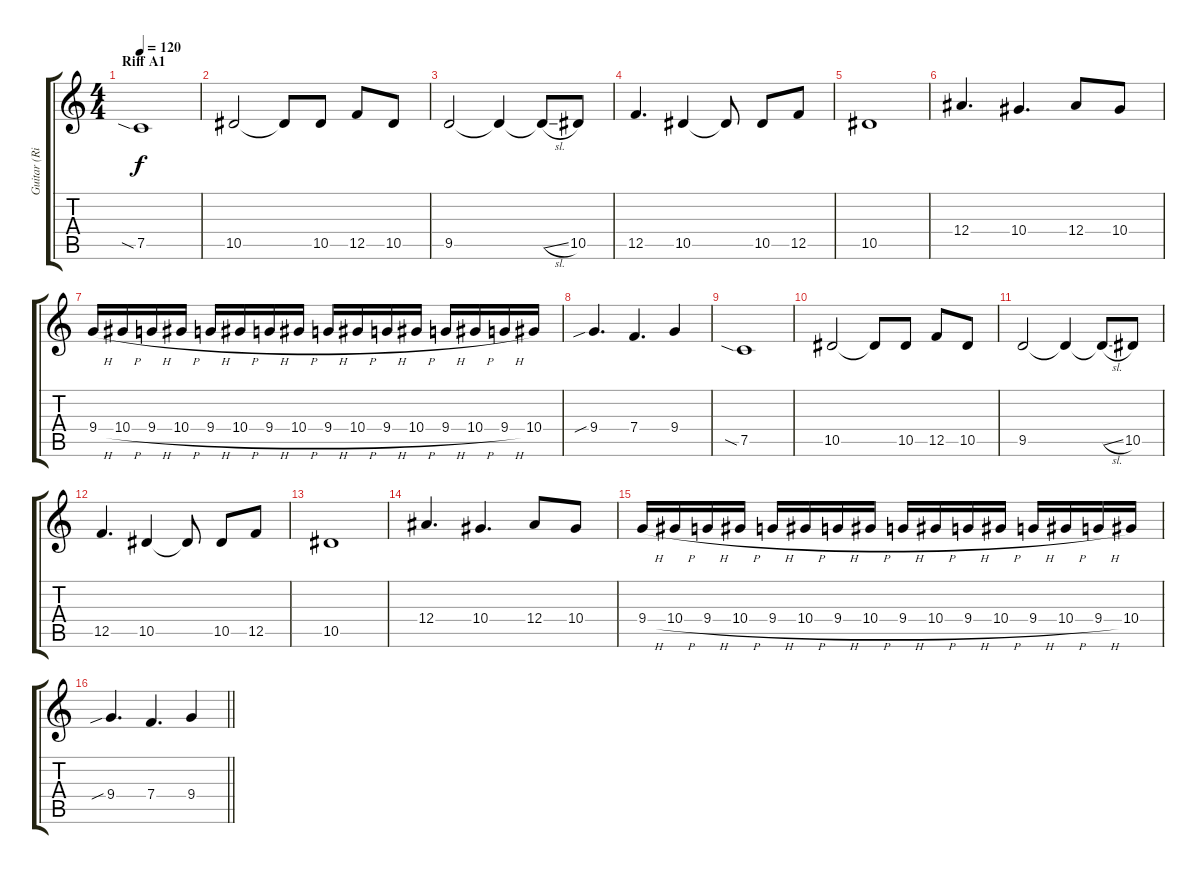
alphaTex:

\track ("Guitar (Right)" "Guitar (Ri") {instrument distortionguitar}
\staff {score tabs}
\tuning (C4 G3 Eb3 Bb2 F2 C2) {hide}
\ts (4 4)
\section ("" "Riff A1")
\tempo 120
\clef g2
\ks c
7.5{sia}.1{dy f} |
10.5.2 10.5{t}.8 10.5.8 12.5.8 10.5.8 |
9.5.2 9.5{t}.4 9.5{sl t}.8 10.5.8 |
12.5.4{d} 10.5.4 10.5{t}.8 10.5.8 12.5.8 |
10.5.1 |
12.4.4{d} 10.4.4{d} 12.4.8 10.4.8 |
9.4{h}.16 10.4{h}.16 9.4{h}.16 10.4{h}.16 9.4{h}.16 10.4{h}.16 9.4{h}.16 10.4{h}.16 9.4{h}.16 10.4{h}.16 9.4{h}.16 10.4{h}.16 9.4{h}.16 10.4{h}.16 9.4{h}.16 10.4.16 |
9.4{sib}.4{d} 7.4.4{d} 9.4.4 |
7.5{sia}.1 |
10.5.2 10.5{t}.8 10.5.8 12.5.8 10.5.8 |
9.5.2 9.5{t}.4 9.5{sl t}.8 10.5.8 |
12.5.4{d} 10.5.4 10.5{t}.8 10.5.8 12.5.8 |
10.5.1 |
12.4.4{d} 10.4.4{d} 12.4.8 10.4.8 |
9.4{h}.16 10.4{h}.16 9.4{h}.16 10.4{h}.16 9.4{h}.16 10.4{h}.16 9.4{h}.16 10.4{h}.16 9.4{h}.16 10.4{h}.16 9.4{h}.16 10.4{h}.16 9.4{h}.16 10.4{h}.16 9.4{h}.16 10.4.16 |
\barLineRight lightlight
9.4{sib}.4{d} 7.4.4{d} 9.4.4
